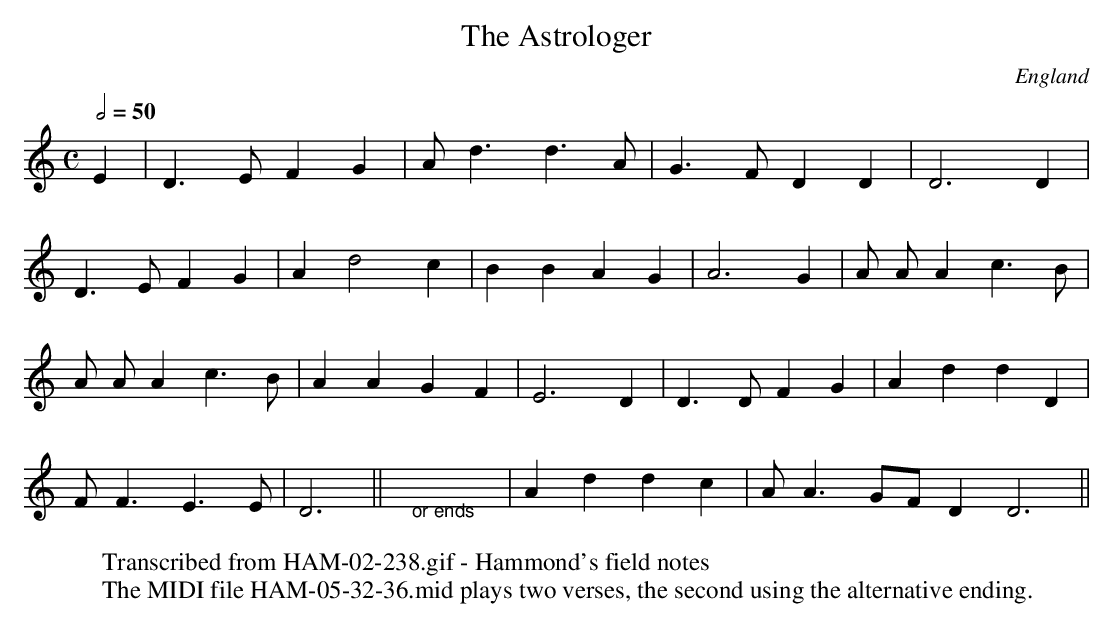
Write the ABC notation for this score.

X:1
T:Astrologer, The
O:England
M:C
L:1/8
Q:2/4=50
K:C
E2|D3E F2G2|Ad3 d3A|G3F D2D2|D6 D2|
D3E F2G2|A2d4 c2|B2B2 A2G2|A6 G2|A AA2 c3B|
A AA2 c3B|A2A2 G2F2|E6 D2|D3D F2G2|A2d2 d2D2|
FF3 E3E|D6||x"< or ends"x|A2d2 d2c2|AA3 GFD2D6||
W:Transcribed from HAM-02-238.gif - Hammond's field notes
W:The MIDI file HAM-05-32-36.mid plays two verses, the second using the alternative ending.
